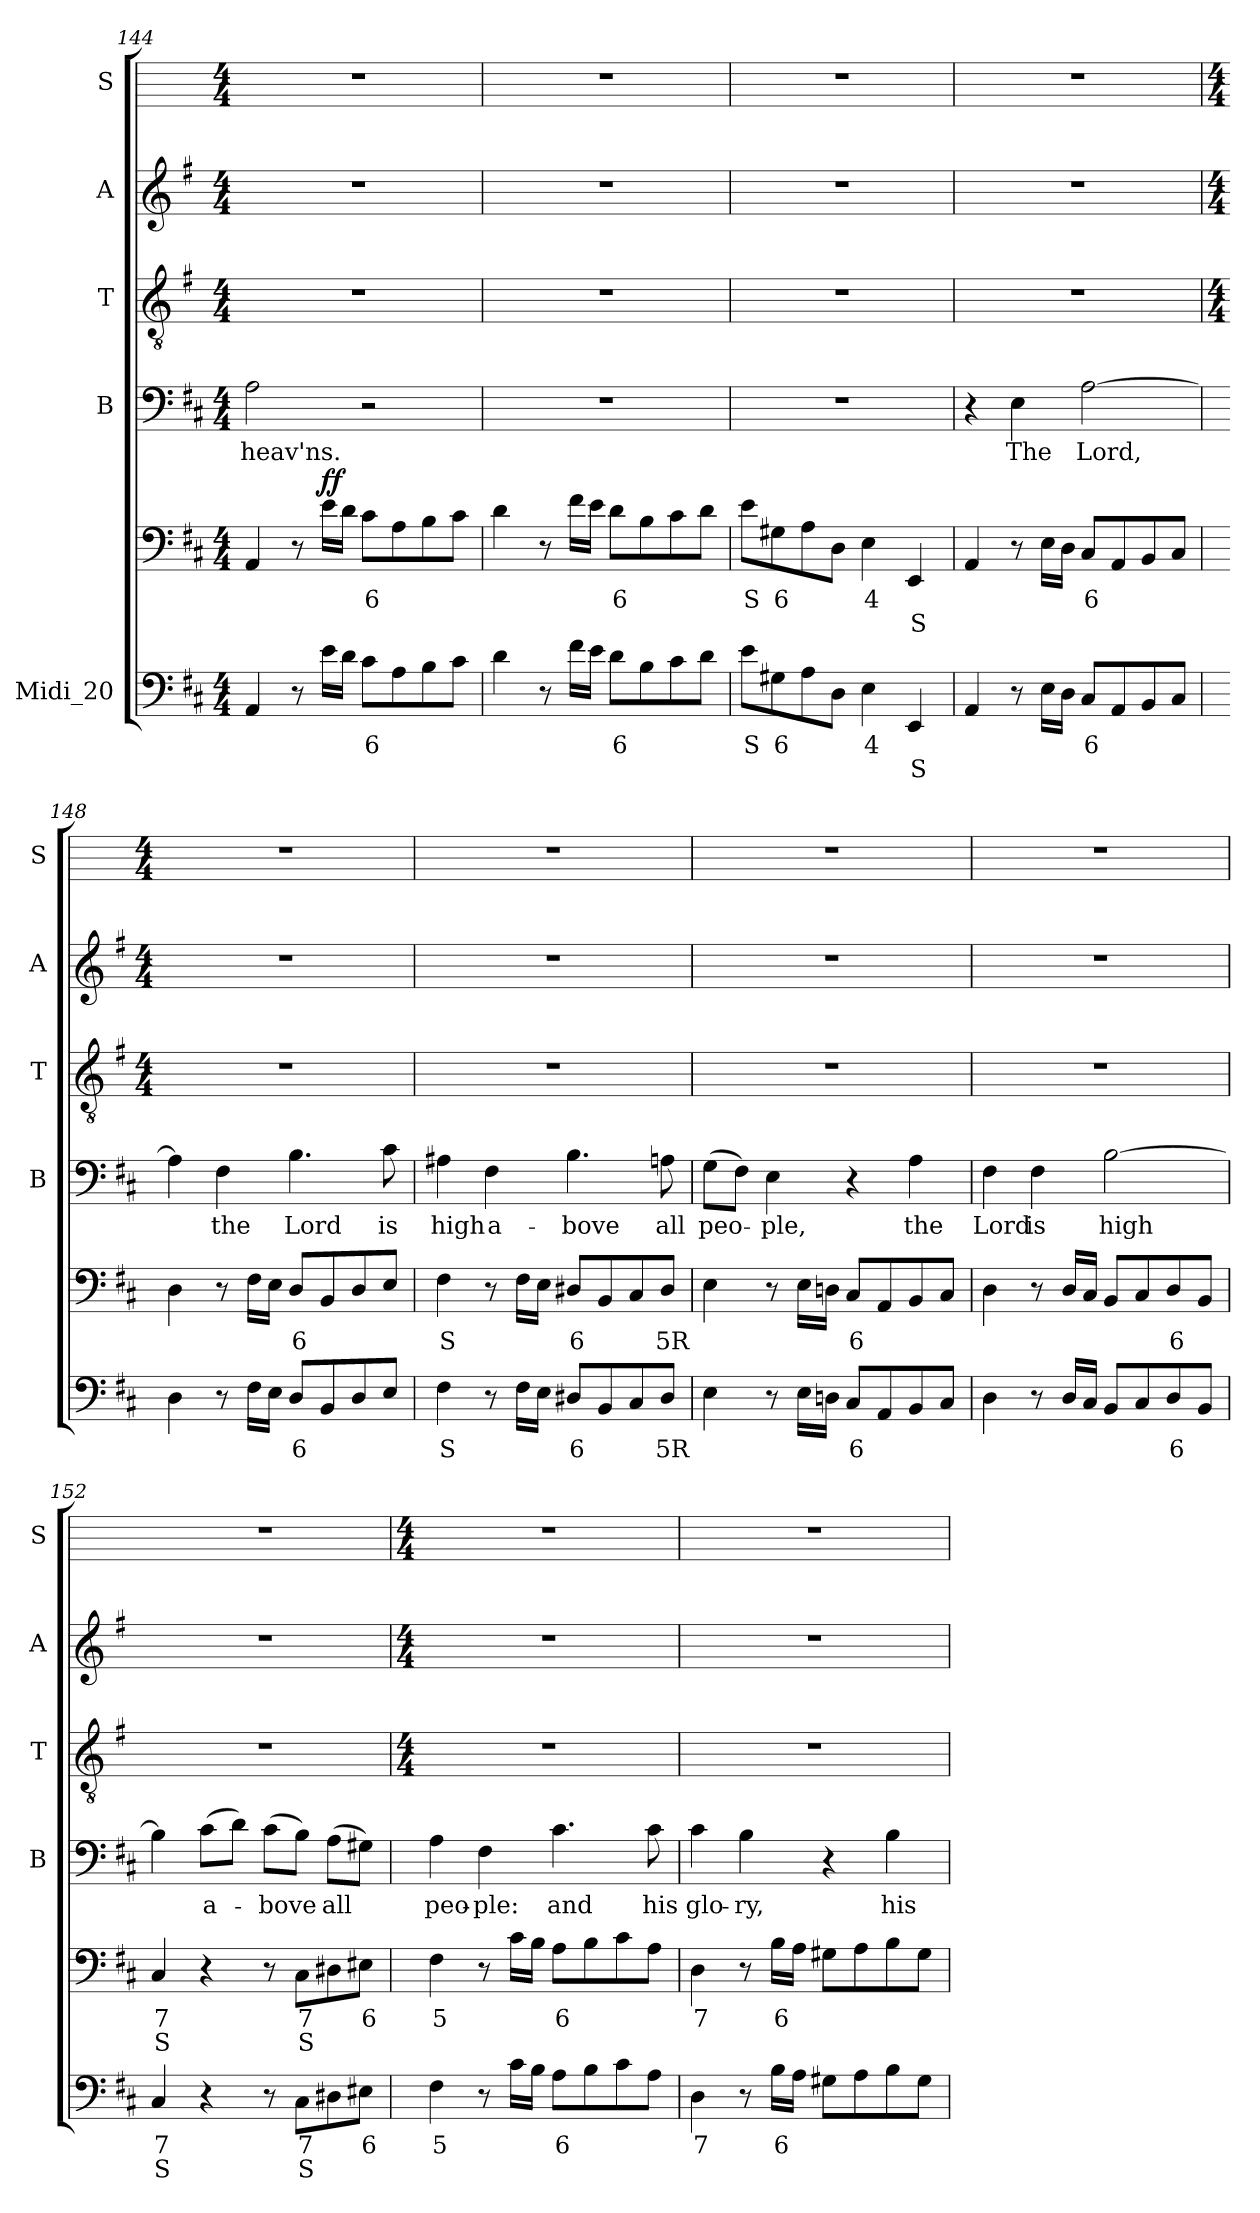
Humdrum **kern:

**kern	**text	**text	**kern	**text	**text	**dynam	**kern	**text	**kern	**kern	**kern
*part5	*part5	*part5	*part5	*part5	*part5	*part5	*part4	*part4	*part3	*part2	*part1
*staff6	*staff6	*staff6	*staff5	*staff5	*staff5	*staff5/6	*staff4	*staff4	*staff3	*staff2	*staff1
*I"Midi_20	*	*	*	*	*	*	*I"B	*	*I"T	*I"A	*I"S
*	*	*	*	*	*	*	*I'B	*	*I'T	*I'A	*I'S
*clefF4	*	*	*clefF4	*	*	*	*clefF4	*	*clefGv2	*clefG2	*
*k[f#c#]	*	*	*k[f#c#]	*	*	*	*k[f#c#]	*	*k[f#]	*k[f#]	*
*D:	*	*	*D:	*	*	*	*D:	*	*G:	*G:	*
*M4/4	*	*	*M4/4	*	*	*	*M4/4	*	*M4/4	*M4/4	*M4/4
=144	=144	=144	=144	=144	=144	=144	=144	=144	=144	=144	=144
!	!	!	!	!	!	!	!	!LO:LY:b	!	!	!
4AA	.	.	4AA	.	.	.	2A	heav'ns.	1r	1r	1r
8r	.	.	8r	.	.	.	.	.	.	.	.
!	!	!	!	!	!	!LO:DY:b=2	!	!	!	!	!
!	!	!	!	!	!	!LO:DY:n=1:b	!	!	!	!	!
16eLL	.	.	16eLL	.	.	f f	.	.	.	.	.
16dJJ	.	.	16dJJ	.	.	.	.	.	.	.	.
!	!LO:LY:b	!	!	!LO:LY:b	!	!	!	!	!	!	!
8c#L	6	.	8c#L	6	.	.	2r	.	.	.	.
8A	.	.	8A	.	.	.	.	.	.	.	.
8B	.	.	8B	.	.	.	.	.	.	.	.
8c#J	.	.	8c#J	.	.	.	.	.	.	.	.
=145	=145	=145	=145	=145	=145	=145	=145	=145	=145	=145	=145
4d	.	.	4d	.	.	.	1r	.	1r	1r	1r
8r	.	.	8r	.	.	.	.	.	.	.	.
16f#LL	.	.	16f#LL	.	.	.	.	.	.	.	.
16eJJ	.	.	16eJJ	.	.	.	.	.	.	.	.
!	!LO:LY:b	!	!	!LO:LY:b	!	!	!	!	!	!	!
8dL	6	.	8dL	6	.	.	.	.	.	.	.
8B	.	.	8B	.	.	.	.	.	.	.	.
8c#	.	.	8c#	.	.	.	.	.	.	.	.
8dJ	.	.	8dJ	.	.	.	.	.	.	.	.
=146	=146	=146	=146	=146	=146	=146	=146	=146	=146	=146	=146
!	!LO:LY:b	!	!	!LO:LY:b	!	!	!	!	!	!	!
8eL	S	.	8eL	S	.	.	1r	.	1r	1r	1r
!	!LO:LY:b	!	!	!LO:LY:b	!	!	!	!	!	!	!
8G#X	6	.	8G#X	6	.	.	.	.	.	.	.
8A	.	.	8A	.	.	.	.	.	.	.	.
8DJ	.	.	8DJ	.	.	.	.	.	.	.	.
!	!LO:LY:b	!	!	!LO:LY:b	!	!	!	!	!	!	!
4E	4	.	4E	4	.	.	.	.	.	.	.
!	!	!LO:LY:b	!	!	!LO:LY:b	!	!	!	!	!	!
4EE	.	S	4EE	.	S	.	.	.	.	.	.
=147	=147	=147	=147	=147	=147	=147	=147	=147	=147	=147	=147
4AA	.	.	4AA	.	.	.	4r	.	1r	1r	1r
!	!	!	!	!	!	!	!	!LO:LY:b	!	!	!
8r	.	.	8r	.	.	.	4E	The	.	.	.
!	!	!	!	!	!	!LO:DY:b=2	!	!	!	!	!
!	!	!	!	!	!	!LO:DY:n=1:b	!	!	!	!	!
16ELL	.	.	16ELL	.	.	mf mf	.	.	.	.	.
16DJJ	.	.	16DJJ	.	.	.	.	.	.	.	.
!	!LO:LY:b	!	!	!LO:LY:b	!	!	!	!LO:LY:b	!	!	!
8C#L	6	.	8C#L	6	.	.	[2A	Lord,	.	.	.
8AA	.	.	8AA	.	.	.	.	.	.	.	.
8BB	.	.	8BB	.	.	.	.	.	.	.	.
8C#J	.	.	8C#J	.	.	.	.	.	.	.	.
!!LO:LB:g=z
=148	=148	=148	=148	=148	=148	=148	=148	=148	=148	=148	=148
*	*	*	*	*	*	*	*	*	*M4/4	*M4/4	*M4/4
4D	.	.	4D	.	.	.	4A]	.	1r	1r	1r
!	!	!	!	!	!	!	!	!LO:LY:b	!	!	!
8r	.	.	8r	.	.	.	4F#	the	.	.	.
16F#LL	.	.	16F#LL	.	.	.	.	.	.	.	.
16EJJ	.	.	16EJJ	.	.	.	.	.	.	.	.
!	!LO:LY:b	!	!	!LO:LY:b	!	!	!	!LO:LY:b	!	!	!
8DL	6	.	8DL	6	.	.	4.B	Lord	.	.	.
8BB	.	.	8BB	.	.	.	.	.	.	.	.
8D	.	.	8D	.	.	.	.	.	.	.	.
!	!	!	!	!	!	!	!	!LO:LY:b	!	!	!
8EJ	.	.	8EJ	.	.	.	8c#	is	.	.	.
=149	=149	=149	=149	=149	=149	=149	=149	=149	=149	=149	=149
!	!LO:LY:b	!	!	!LO:LY:b	!	!	!	!LO:LY:b	!	!	!
4F#	S	.	4F#	S	.	.	4A#X	high	1r	1r	1r
!	!	!	!	!	!	!	!	!LO:LY:b	!	!	!
8r	.	.	8r	.	.	.	4F#	a-	.	.	.
16F#LL	.	.	16F#LL	.	.	.	.	.	.	.	.
16EJJ	.	.	16EJJ	.	.	.	.	.	.	.	.
!	!LO:LY:b	!	!	!LO:LY:b	!	!	!	!LO:LY:b	!	!	!
8D#XL	6	.	8D#XL	6	.	.	4.B	-bove	.	.	.
8BB	.	.	8BB	.	.	.	.	.	.	.	.
8C#	.	.	8C#	.	.	.	.	.	.	.	.
!	!LO:LY:b	!	!	!LO:LY:b	!	!	!	!LO:LY:b	!	!	!
8D#J	5R	.	8D#J	5R	.	.	8An	all	.	.	.
=150	=150	=150	=150	=150	=150	=150	=150	=150	=150	=150	=150
!	!	!	!	!	!	!	!	!LO:LY:b	!	!	!
4E	.	.	4E	.	.	.	(>8GL	peo-	1r	1r	1r
.	.	.	.	.	.	.	8F#J)	.	.	.	.
!	!	!	!	!	!	!	!	!LO:LY:b	!	!	!
8r	.	.	8r	.	.	.	4E	ple,	.	.	.
16ELL	.	.	16ELL	.	.	.	.	.	.	.	.
16DnJJ	.	.	16DnJJ	.	.	.	.	.	.	.	.
!	!LO:LY:b	!	!	!LO:LY:b	!	!	!	!	!	!	!
8C#L	6	.	8C#L	6	.	.	4r	.	.	.	.
8AA	.	.	8AA	.	.	.	.	.	.	.	.
!	!	!	!	!	!	!	!	!LO:LY:b	!	!	!
8BB	.	.	8BB	.	.	.	4A	the	.	.	.
8C#J	.	.	8C#J	.	.	.	.	.	.	.	.
=151	=151	=151	=151	=151	=151	=151	=151	=151	=151	=151	=151
!	!	!	!	!	!	!	!	!LO:LY:b	!	!	!
4D	.	.	4D	.	.	.	4F#	Lord	1r	1r	1r
!	!	!	!	!	!	!	!	!LO:LY:b	!	!	!
8r	.	.	8r	.	.	.	4F#	is	.	.	.
16DLL	.	.	16DLL	.	.	.	.	.	.	.	.
16C#JJ	.	.	16C#JJ	.	.	.	.	.	.	.	.
!	!	!	!	!	!	!	!	!LO:LY:b	!	!	!
8BBL	.	.	8BBL	.	.	.	[2B	high	.	.	.
8C#	.	.	8C#	.	.	.	.	.	.	.	.
!	!LO:LY:b	!	!	!LO:LY:b	!	!	!	!	!	!	!
8D	6	.	8D	6	.	.	.	.	.	.	.
8BBJ	.	.	8BBJ	.	.	.	.	.	.	.	.
=152	=152	=152	=152	=152	=152	=152	=152	=152	=152	=152	=152
!	!LO:LY:b	!LO:LY:b	!	!LO:LY:b	!LO:LY:b	!	!	!	!	!	!
4C#	7	S	4C#	7	S	.	4B]	.	1r	1r	1r
!	!	!	!	!	!	!	!	!LO:LY:b	!	!	!
4r	.	.	4r	.	.	.	(>8c#L	a-	.	.	.
.	.	.	.	.	.	.	8dJ)	.	.	.	.
!	!	!	!	!	!	!	!	!LO:LY:b	!	!	!
8r	.	.	8r	.	.	.	(>8c#L	bove	.	.	.
!	!LO:LY:b	!LO:LY:b	!	!LO:LY:b	!LO:LY:b	!	!	!	!	!	!
8C#L	7	S	8C#L	7	S	.	8BJ)	.	.	.	.
!	!	!	!	!	!	!	!	!LO:LY:b	!	!	!
8D#X	.	.	8D#X	.	.	.	(>8AL	all	.	.	.
!	!LO:LY:b	!	!	!LO:LY:b	!	!	!	!	!	!	!
8E#XJ	6	.	8E#XJ	6	.	.	8G#XJ)	.	.	.	.
!!LO:LB:g=z
=153	=153	=153	=153	=153	=153	=153	=153	=153	=153	=153	=153
*	*	*	*	*	*	*	*	*	*M4/4	*M4/4	*M4/4
!	!LO:LY:b	!	!	!LO:LY:b	!	!	!	!LO:LY:b	!	!	!
4F#	5	.	4F#	5	.	.	4A	peo-	1r	1r	1r
!	!	!	!	!	!	!	!	!LO:LY:b	!	!	!
8r	.	.	8r	.	.	.	4F#	-ple:	.	.	.
16c#LL	.	.	16c#LL	.	.	.	.	.	.	.	.
16BJJ	.	.	16BJJ	.	.	.	.	.	.	.	.
!	!LO:LY:b	!	!	!LO:LY:b	!	!	!	!LO:LY:b	!	!	!
8AL	6	.	8AL	6	.	.	4.c#	and	.	.	.
8B	.	.	8B	.	.	.	.	.	.	.	.
8c#	.	.	8c#	.	.	.	.	.	.	.	.
!	!	!	!	!	!	!	!	!LO:LY:b	!	!	!
8AJ	.	.	8AJ	.	.	.	8c#	his	.	.	.
=154	=154	=154	=154	=154	=154	=154	=154	=154	=154	=154	=154
!	!LO:LY:b	!	!	!LO:LY:b	!	!	!	!LO:LY:b	!	!	!
4D	7	.	4D	7	.	.	4c#	glo-	1r	1r	1r
!	!	!	!	!	!	!	!	!LO:LY:b	!	!	!
8r	.	.	8r	.	.	.	4B	-ry,	.	.	.
!	!LO:LY:b	!	!	!LO:LY:b	!	!	!	!	!	!	!
16BLL	6	.	16BLL	6	.	.	.	.	.	.	.
16AJJ	.	.	16AJJ	.	.	.	.	.	.	.	.
8G#XL	.	.	8G#XL	.	.	.	4r	.	.	.	.
8A	.	.	8A	.	.	.	.	.	.	.	.
!	!	!	!	!	!	!	!	!LO:LY:b	!	!	!
8B	.	.	8B	.	.	.	4B	his	.	.	.
8G#J	.	.	8G#J	.	.	.	.	.	.	.	.
=	=	=	=	=	=	=	=	=	=	=	=
*-	*-	*-	*-	*-	*-	*-	*-	*-	*-	*-	*-
